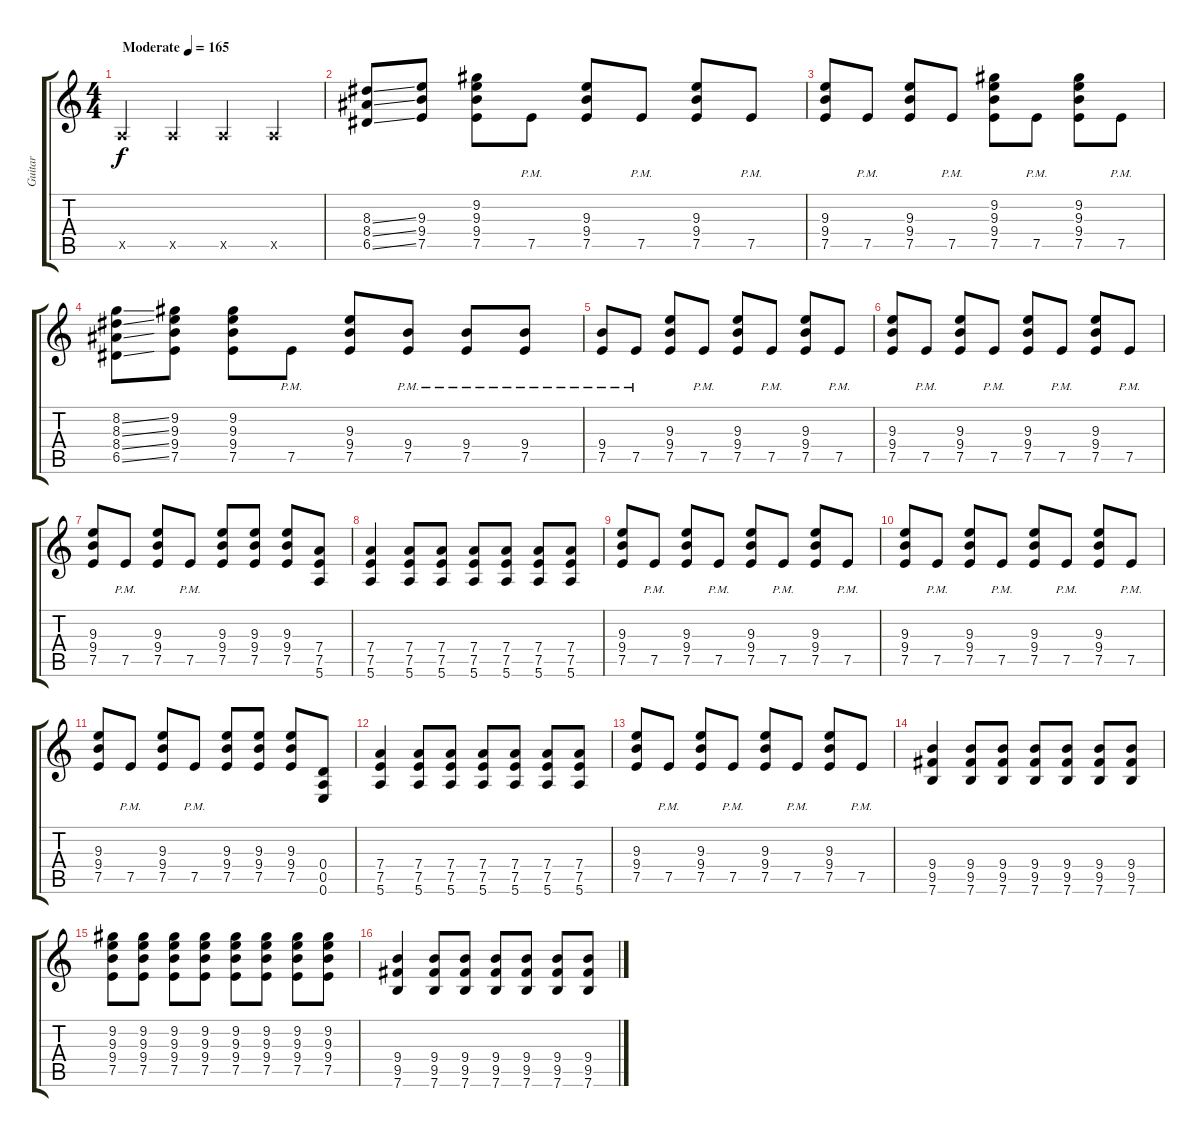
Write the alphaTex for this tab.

\track ("Guitar" "Guitar") {instrument distortionguitar}
\staff {score tabs}
\tuning (E4 B3 G3 D3 A2 E2) {hide}
\ts (4 4)
\tempo (165 "Moderate")
\clef g2
\ks c
0.5{x}.4{dy f instrument distortionguitar} 0.5{x}.4 0.5{x}.4 0.5{x}.4 |
(8.3{ss} 8.4{ss} 6.5{ss}).8 (9.3 9.4 7.5).8 (9.2 9.3 9.4 7.5).8 7.5{pm}.8 (9.3 9.4 7.5).8 7.5{pm}.8 (9.3 9.4 7.5).8 7.5{pm}.8 |
(9.3 9.4 7.5).8 7.5{pm}.8 (9.3 9.4 7.5).8 7.5{pm}.8 (9.2 9.3 9.4 7.5).8 7.5{pm}.8 (9.2 9.3 9.4 7.5).8 7.5{pm}.8 |
(8.2{ss} 8.3{ss} 8.4{ss} 6.5{ss}).8 (9.2 9.3 9.4 7.5).8 (9.2 9.3 9.4 7.5).8 7.5{pm}.8 (9.3 9.4 7.5).8 (9.4{pm} 7.5{pm}).8 (9.4{pm} 7.5{pm}).8 (9.4{pm} 7.5{pm}).8 |
(9.4{pm} 7.5{pm}).8 7.5{pm}.8 (9.3 9.4 7.5).8 7.5{pm}.8 (9.3 9.4 7.5).8 7.5{pm}.8 (9.3 9.4 7.5).8 7.5{pm}.8 |
(9.3 9.4 7.5).8 7.5{pm}.8 (9.3 9.4 7.5).8 7.5{pm}.8 (9.3 9.4 7.5).8 7.5{pm}.8 (9.3 9.4 7.5).8 7.5{pm}.8 |
(9.3 9.4 7.5).8 7.5{pm}.8 (9.3 9.4 7.5).8 7.5{pm}.8 (9.3 9.4 7.5).8 (9.3 9.4 7.5).8 (9.3 9.4 7.5).8 (7.4 7.5 5.6).8 |
(7.4 7.5 5.6).4 (7.4 7.5 5.6).8 (7.4 7.5 5.6).8 (7.4 7.5 5.6).8 (7.4 7.5 5.6).8 (7.4 7.5 5.6).8 (7.4 7.5 5.6).8 |
(9.3 9.4 7.5).8 7.5{pm}.8 (9.3 9.4 7.5).8 7.5{pm}.8 (9.3 9.4 7.5).8 7.5{pm}.8 (9.3 9.4 7.5).8 7.5{pm}.8 |
(9.3 9.4 7.5).8 7.5{pm}.8 (9.3 9.4 7.5).8 7.5{pm}.8 (9.3 9.4 7.5).8 7.5{pm}.8 (9.3 9.4 7.5).8 7.5{pm}.8 |
(9.3 9.4 7.5).8 7.5{pm}.8 (9.3 9.4 7.5).8 7.5{pm}.8 (9.3 9.4 7.5).8 (9.3 9.4 7.5).8 (9.3 9.4 7.5).8 (0.4 0.5 0.6).8 |
(7.4 7.5 5.6).4 (7.4 7.5 5.6).8 (7.4 7.5 5.6).8 (7.4 7.5 5.6).8 (7.4 7.5 5.6).8 (7.4 7.5 5.6).8 (7.4 7.5 5.6).8 |
(9.3 9.4 7.5).8 7.5{pm}.8 (9.3 9.4 7.5).8 7.5{pm}.8 (9.3 9.4 7.5).8 7.5{pm}.8 (9.3 9.4 7.5).8 7.5{pm}.8 |
(9.4 9.5 7.6).4 (9.4 9.5 7.6).8 (9.4 9.5 7.6).8 (9.4 9.5 7.6).8 (9.4 9.5 7.6).8 (9.4 9.5 7.6).8 (9.4 9.5 7.6).8 |
(9.2 9.3 9.4 7.5).8 (9.2 9.3 9.4 7.5).8 (9.2 9.3 9.4 7.5).8 (9.2 9.3 9.4 7.5).8 (9.2 9.3 9.4 7.5).8 (9.2 9.3 9.4 7.5).8 (9.2 9.3 9.4 7.5).8 (9.2 9.3 9.4 7.5).8 |
(9.4 9.5 7.6).4 (9.4 9.5 7.6).8 (9.4 9.5 7.6).8 (9.4 9.5 7.6).8 (9.4 9.5 7.6).8 (9.4 9.5 7.6).8 (9.4 9.5 7.6).8
